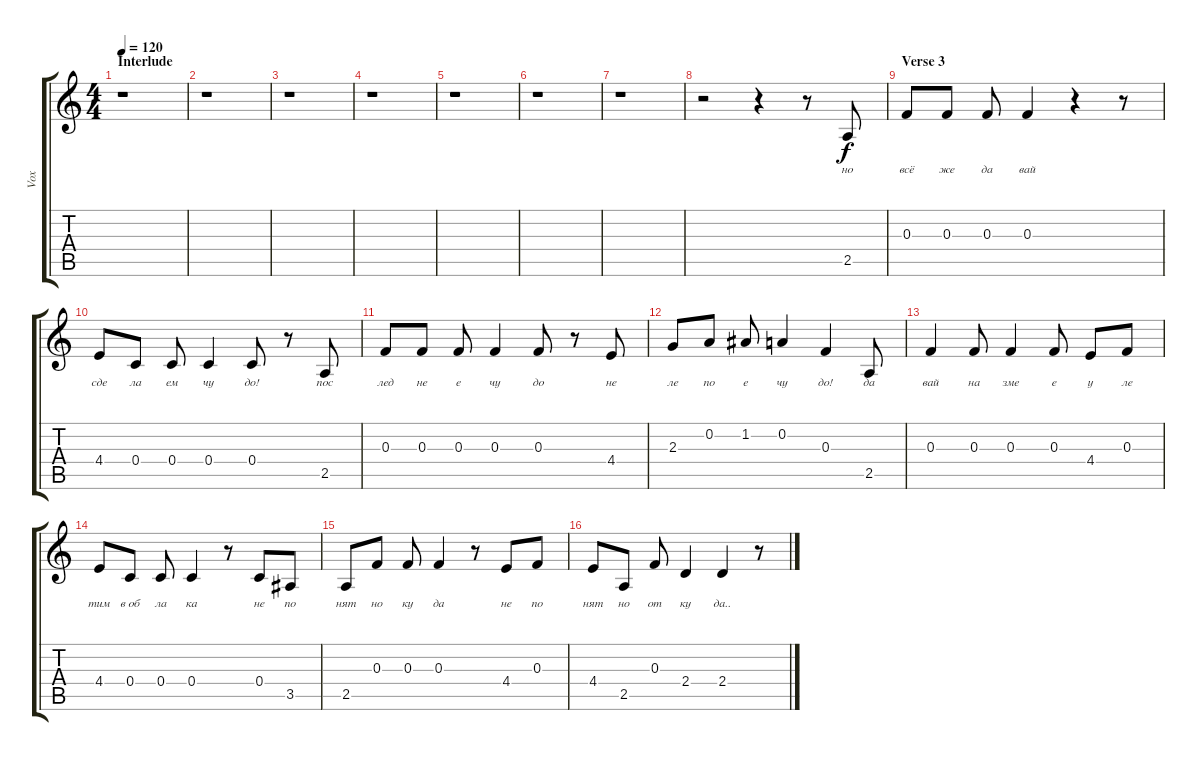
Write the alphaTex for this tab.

\track ("Vox" "Vox") {instrument electricguitarjazz}
\staff {score tabs}
\tuning (D4 A3 F3 C3 G2 D2) {hide}
\ts (4 4)
\section ("" "Interlude")
\tempo 120
\clef g2
\ks c
r.1{dy f} |
r.1 |
r.1 |
r.1 |
r.1 |
r.1 |
r.1 |
r.2 r.4 r.8 2.5.8{lyrics (0 "но") lyrics (1 "") lyrics (2 "") lyrics (3 "") lyrics (4 "")} |
\section ("" "Verse 3")
0.3.8{lyrics (0 "всё") lyrics (1 "") lyrics (2 "") lyrics (3 "") lyrics (4 "")} 0.3.8{lyrics (0 "же") lyrics (1 "") lyrics (2 "") lyrics (3 "") lyrics (4 "")} 0.3.8{lyrics (0 "да") lyrics (1 "") lyrics (2 "") lyrics (3 "") lyrics (4 "")} 0.3.4{lyrics (0 "вай") lyrics (1 "") lyrics (2 "") lyrics (3 "") lyrics (4 "")} r.4 r.8 |
4.4.8{lyrics (0 "сде") lyrics (1 "") lyrics (2 "") lyrics (3 "") lyrics (4 "")} 0.4.8{lyrics (0 "ла") lyrics (1 "") lyrics (2 "") lyrics (3 "") lyrics (4 "")} 0.4.8{lyrics (0 "ем") lyrics (1 "") lyrics (2 "") lyrics (3 "") lyrics (4 "")} 0.4.4{lyrics (0 "чу") lyrics (1 "") lyrics (2 "") lyrics (3 "") lyrics (4 "")} 0.4.8{lyrics (0 "до!") lyrics (1 "") lyrics (2 "") lyrics (3 "") lyrics (4 "")} r.8 2.5.8{lyrics (0 "пос") lyrics (1 "") lyrics (2 "") lyrics (3 "") lyrics (4 "")} |
0.3.8{lyrics (0 "лед") lyrics (1 "") lyrics (2 "") lyrics (3 "") lyrics (4 "")} 0.3.8{lyrics (0 "не") lyrics (1 "") lyrics (2 "") lyrics (3 "") lyrics (4 "")} 0.3.8{lyrics (0 "е") lyrics (1 "") lyrics (2 "") lyrics (3 "") lyrics (4 "")} 0.3.4{lyrics (0 "чу") lyrics (1 "") lyrics (2 "") lyrics (3 "") lyrics (4 "")} 0.3.8{lyrics (0 "до") lyrics (1 "") lyrics (2 "") lyrics (3 "") lyrics (4 "")} r.8 4.4.8{lyrics (0 "не") lyrics (1 "") lyrics (2 "") lyrics (3 "") lyrics (4 "")} |
2.3.8{lyrics (0 "ле") lyrics (1 "") lyrics (2 "") lyrics (3 "") lyrics (4 "")} 0.2.8{lyrics (0 "по") lyrics (1 "") lyrics (2 "") lyrics (3 "") lyrics (4 "")} 1.2.8{lyrics (0 "е") lyrics (1 "") lyrics (2 "") lyrics (3 "") lyrics (4 "")} 0.2.4{lyrics (0 "чу") lyrics (1 "") lyrics (2 "") lyrics (3 "") lyrics (4 "")} 0.3.4{lyrics (0 "до!") lyrics (1 "") lyrics (2 "") lyrics (3 "") lyrics (4 "")} 2.5.8{lyrics (0 "да") lyrics (1 "") lyrics (2 "") lyrics (3 "") lyrics (4 "")} |
0.3.4{lyrics (0 "вай") lyrics (1 "") lyrics (2 "") lyrics (3 "") lyrics (4 "")} 0.3.8{lyrics (0 "на") lyrics (1 "") lyrics (2 "") lyrics (3 "") lyrics (4 "")} 0.3.4{lyrics (0 "зме") lyrics (1 "") lyrics (2 "") lyrics (3 "") lyrics (4 "")} 0.3.8{lyrics (0 "е") lyrics (1 "") lyrics (2 "") lyrics (3 "") lyrics (4 "")} 4.4.8{lyrics (0 "у") lyrics (1 "") lyrics (2 "") lyrics (3 "") lyrics (4 "")} 0.3.8{lyrics (0 "ле") lyrics (1 "") lyrics (2 "") lyrics (3 "") lyrics (4 "")} |
4.4.8{lyrics (0 "тим") lyrics (1 "") lyrics (2 "") lyrics (3 "") lyrics (4 "")} 0.4.8{lyrics (0 "в об") lyrics (1 "") lyrics (2 "") lyrics (3 "") lyrics (4 "")} 0.4.8{lyrics (0 "ла") lyrics (1 "") lyrics (2 "") lyrics (3 "") lyrics (4 "")} 0.4.4{lyrics (0 "ка") lyrics (1 "") lyrics (2 "") lyrics (3 "") lyrics (4 "")} r.8 0.4.8{lyrics (0 "не") lyrics (1 "") lyrics (2 "") lyrics (3 "") lyrics (4 "")} 3.5.8{lyrics (0 "по") lyrics (1 "") lyrics (2 "") lyrics (3 "") lyrics (4 "")} |
2.5.8{lyrics (0 "нят") lyrics (1 "") lyrics (2 "") lyrics (3 "") lyrics (4 "")} 0.3.8{lyrics (0 "но") lyrics (1 "") lyrics (2 "") lyrics (3 "") lyrics (4 "")} 0.3.8{lyrics (0 "ку") lyrics (1 "") lyrics (2 "") lyrics (3 "") lyrics (4 "")} 0.3.4{lyrics (0 "да") lyrics (1 "") lyrics (2 "") lyrics (3 "") lyrics (4 "")} r.8 4.4.8{lyrics (0 "не") lyrics (1 "") lyrics (2 "") lyrics (3 "") lyrics (4 "")} 0.3.8{lyrics (0 "по") lyrics (1 "") lyrics (2 "") lyrics (3 "") lyrics (4 "")} |
4.4.8{lyrics (0 "нят") lyrics (1 "") lyrics (2 "") lyrics (3 "") lyrics (4 "")} 2.5.8{lyrics (0 "но") lyrics (1 "") lyrics (2 "") lyrics (3 "") lyrics (4 "")} 0.3.8{lyrics (0 "от") lyrics (1 "") lyrics (2 "") lyrics (3 "") lyrics (4 "")} 2.4.4{lyrics (0 "ку") lyrics (1 "") lyrics (2 "") lyrics (3 "") lyrics (4 "")} 2.4.4{lyrics (0 "да..") lyrics (1 "") lyrics (2 "") lyrics (3 "") lyrics (4 "")} r.8
